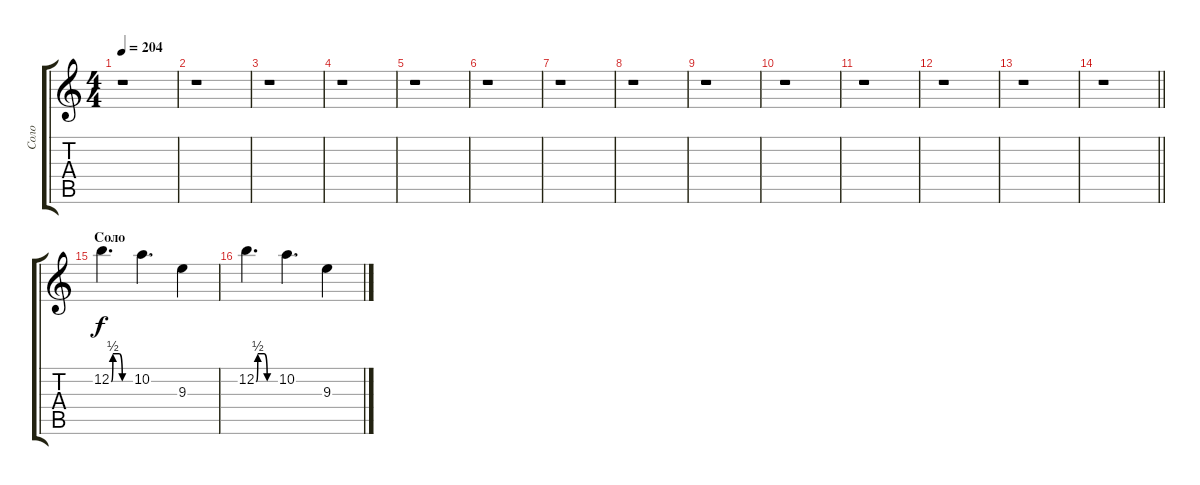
\track ("Соло" "Соло") {instrument overdrivenguitar}
\staff {score tabs}
\tuning (E4 B3 G3 D3 A2 E2) {hide}
\ts (4 4)
\tempo 204
\clef g2
\ks c
r.1{dy f} |
r.1 |
r.1 |
r.1 |
r.1 |
r.1 |
r.1 |
r.1 |
r.1 |
r.1 |
r.1 |
r.1 |
r.1 |
\barLineRight lightlight
r.1 |
\section ("" "Соло")
12.2{be (custom 0 0 5 2 25 2 35 0 60 0)}.4{d} 10.2.4{d} 9.3.4 |
12.2{be (custom 0 0 5 2 25 2 35 0 60 0)}.4{d} 10.2.4{d} 9.3.4
